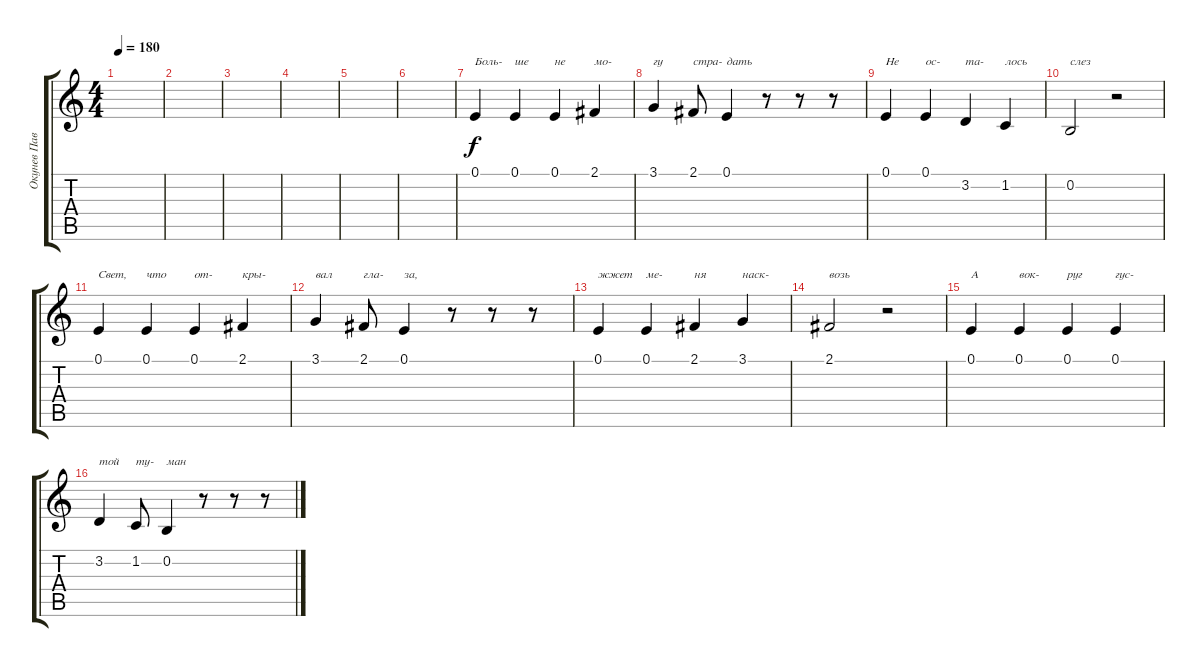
\track ("Окунев Павел" "Окунев Пав") {instrument bassoon}
\staff {score tabs}
\tuning (E4 B3 G3 D3 A2 E2) {hide}
\ts (4 4)
\tempo 180
\clef g2
\ks c
|
|
|
|
|
|
0.1.4{txt "Боль-"} 0.1.4{txt "ше"} 0.1.4{txt "не"} 2.1.4{txt "мо-"} |
3.1.4{txt "гу"} 2.1.8{txt "стра-"} 0.1.4{txt "дать"} r.8 r.8 r.8 |
0.1.4{txt "Не"} 0.1.4{txt "ос-"} 3.2.4{txt "та-"} 1.2.4{txt "лось"} |
0.2.2{txt "слез"} r.2 |
0.1.4{txt "Свет,"} 0.1.4{txt "что"} 0.1.4{txt "от-"} 2.1.4{txt "кры-"} |
3.1.4{txt "вал"} 2.1.8{txt "гла-"} 0.1.4{txt "за,"} r.8 r.8 r.8 |
0.1.4{txt "жжет"} 0.1.4{txt "ме-"} 2.1.4{txt "ня"} 3.1.4{txt "наск-"} |
2.1.2{txt "возь"} r.2 |
0.1.4{txt "А"} 0.1.4{txt "вок-"} 0.1.4{txt "руг"} 0.1.4{txt "гус-"} |
3.2.4{txt "той"} 1.2.8{txt "ту-"} 0.2.4{txt "ман"} r.8 r.8 r.8
